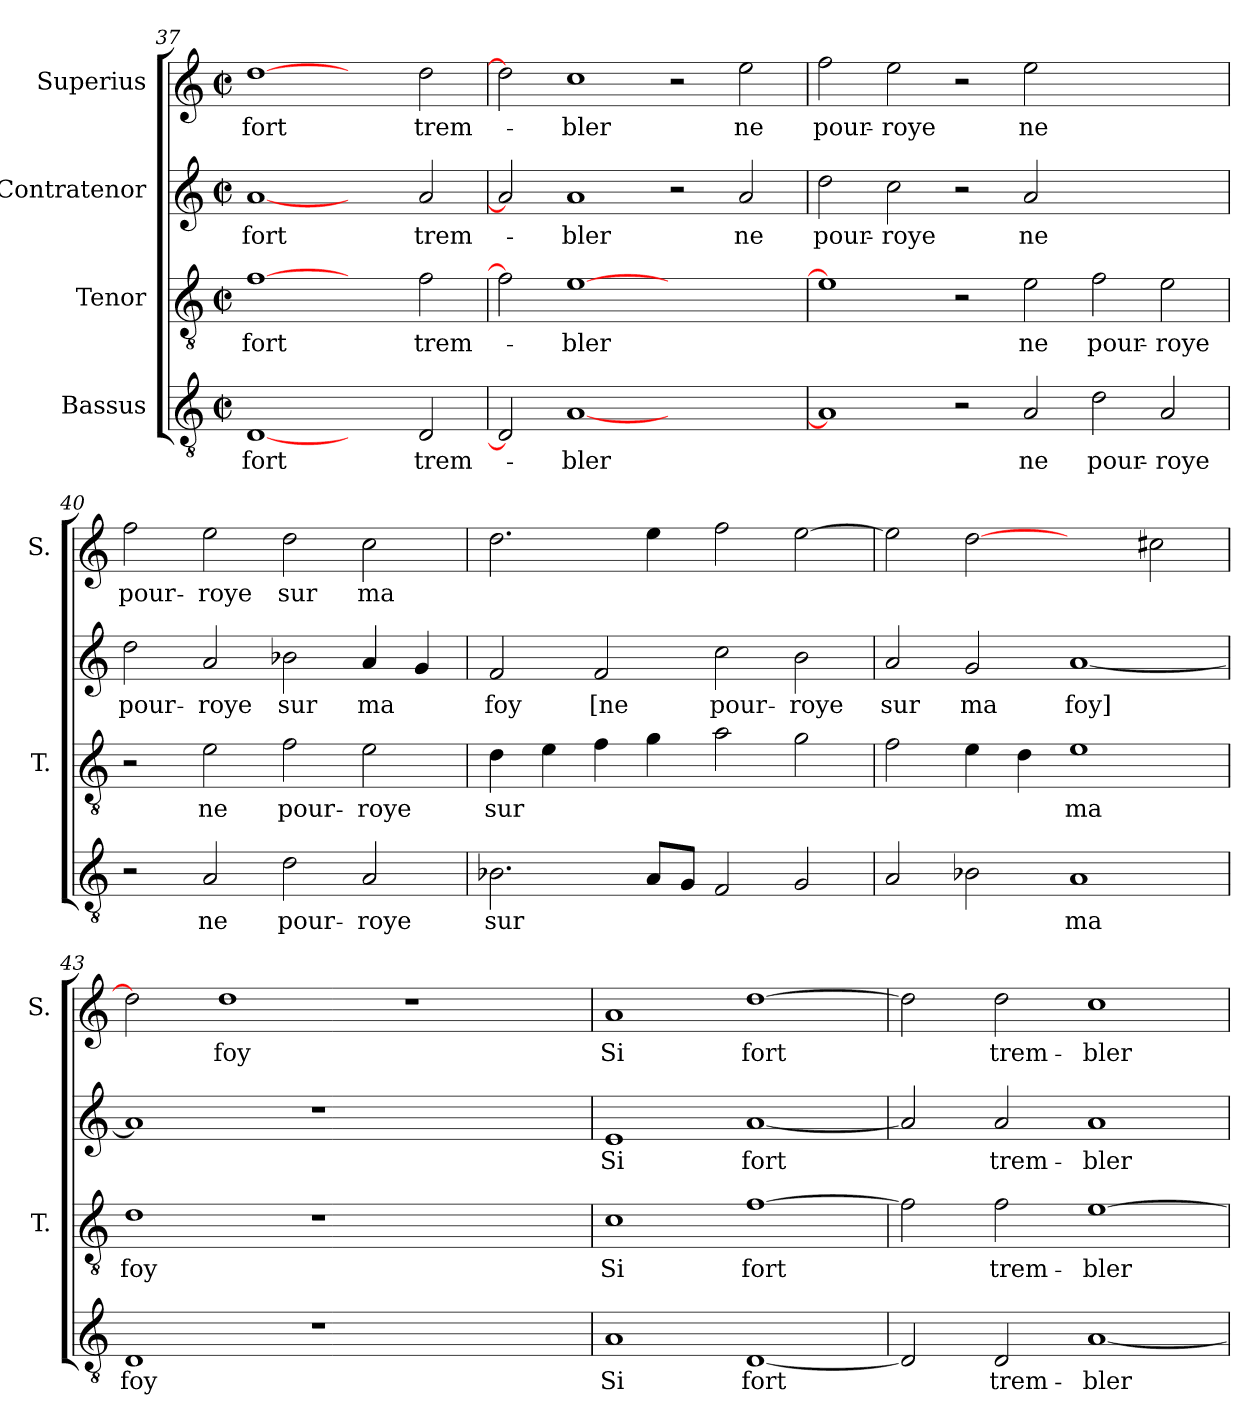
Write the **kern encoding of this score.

**kern	**text	**kern	**text	**kern	**text	**kern	**text
*part4	*part4	*part3	*part3	*part2	*part2	*part1	*part1
*staff4	*staff4	*staff3	*staff3	*staff2	*staff2	*staff1	*staff1
*I"Bassus	*	*I"Tenor	*	*I"Contratenor	*	*I"Superius	*
*	*	*I'T.	*	*	*	*I'S.	*
!!LO:PB:g=z
*clefGv2	*	*clefGv2	*	*clefG2	*	*clefG2	*
*k[]	*	*k[]	*	*k[]	*	*k[]	*
*C:	*	*C:	*	*C:	*	*C:	*
*M2/2	*	*M2/2	*	*M2/2	*	*M2/2	*
*met(c|)	*	*met(c|)	*	*met(c|)	*	*met(c|)	*
=37	=37	=37	=37	=37	=37	=37	=37
[1D/	fort	[1f\	fort	[1a/	fort	[1dd\	fort
2ryy	.	2ryy	.	2ryy	.	2ryy	.
2D/	trem-	2f\	trem-	2a/	trem-	2dd\	trem-
=38	=38	=38	=38	=38	=38	=38	=38
2D/]	.	2f\]	.	2a/]	.	2dd\]	.
[1A/	-bler	[1e\	-bler	1a/	-bler	1cc\	-bler
1ryy	.	1ryy	.	2r	.	2r	.
.	.	.	.	2a/	ne	2ee\	ne
=39	=39	=39	=39	=39	=39	=39	=39
1A/]	.	1e\]	.	2dd\	pour-	2ff\	pour-
.	.	.	.	2cc\	-roye	2ee\	-roye
2r	.	2r	.	2r	.	2r	.
2A/	ne	2e\	ne	2a/	ne	2ee\	ne
2d\	pour-	2f\	pour-	1ryy	.	1ryy	.
2A/	-roye	2e\	-roye	.	.	.	.
=40	=40	=40	=40	=40	=40	=40	=40
2r	.	2r	.	2dd\	pour-	2ff\	pour-
2A/	ne	2e\	ne	2a/	-roye	2ee\	-roye
2d\	pour-	2f\	pour-	2b-X\	sur	2dd\	sur
2A/	-roye	2e\	-roye	4a/	ma	2cc\	ma
.	.	.	.	4g/	.	.	.
=41	=41	=41	=41	=41	=41	=41	=41
2.B-X\	sur	4d\	sur	2f/	foy	2.dd\	.
.	.	4e\	.	.	.	.	.
.	.	4f\	.	2f/	[ne	.	.
8A/L	.	4g\	.	.	.	4ee\	.
8G/J	.	.	.	.	.	.	.
2F/	.	2a\	.	2cc\	pour-	2ff\	.
2G/	.	2g\	.	2b\	-roye	[2ee\	.
=42	=42	=42	=42	=42	=42	=42	=42
2A/	.	2f\	.	2a/	sur	2ee\]	.
2B-X\	.	4e\	.	2g/	ma	[2dd\	.
.	.	4d\	.	.	.	.	.
1A/	ma	1e\	ma	[1a/	foy]	2ryy	.
.	.	.	.	.	.	2cc#X\	.
!!LO:LB:g=z
=43	=43	=43	=43	=43	=43	=43	=43
1D/	foy	1d\	foy	1a/]	.	2dd\]	.
.	.	.	.	.	.	1dd\	foy
1r	.	1r	.	1r	.	.	.
.	.	.	.	.	.	1r	.
2ryy	.	2ryy	.	2ryy	.	.	.
=44	=44	=44	=44	=44	=44	=44	=44
1A/	Si	1c\	Si	1e/	Si	1a/	Si
[1D/	fort	[1f\	fort	[1a/	fort	[1dd\	fort
=45	=45	=45	=45	=45	=45	=45	=45
2D/]	.	2f\]	.	2a/]	.	2dd\]	.
2D/	trem-	2f\	trem-	2a/	trem-	2dd\	trem-
[1A/	-bler	[1e\	-bler	1a/	-bler	1cc\	-bler
=	=	=	=	=	=	=	=
*-	*-	*-	*-	*-	*-	*-	*-
